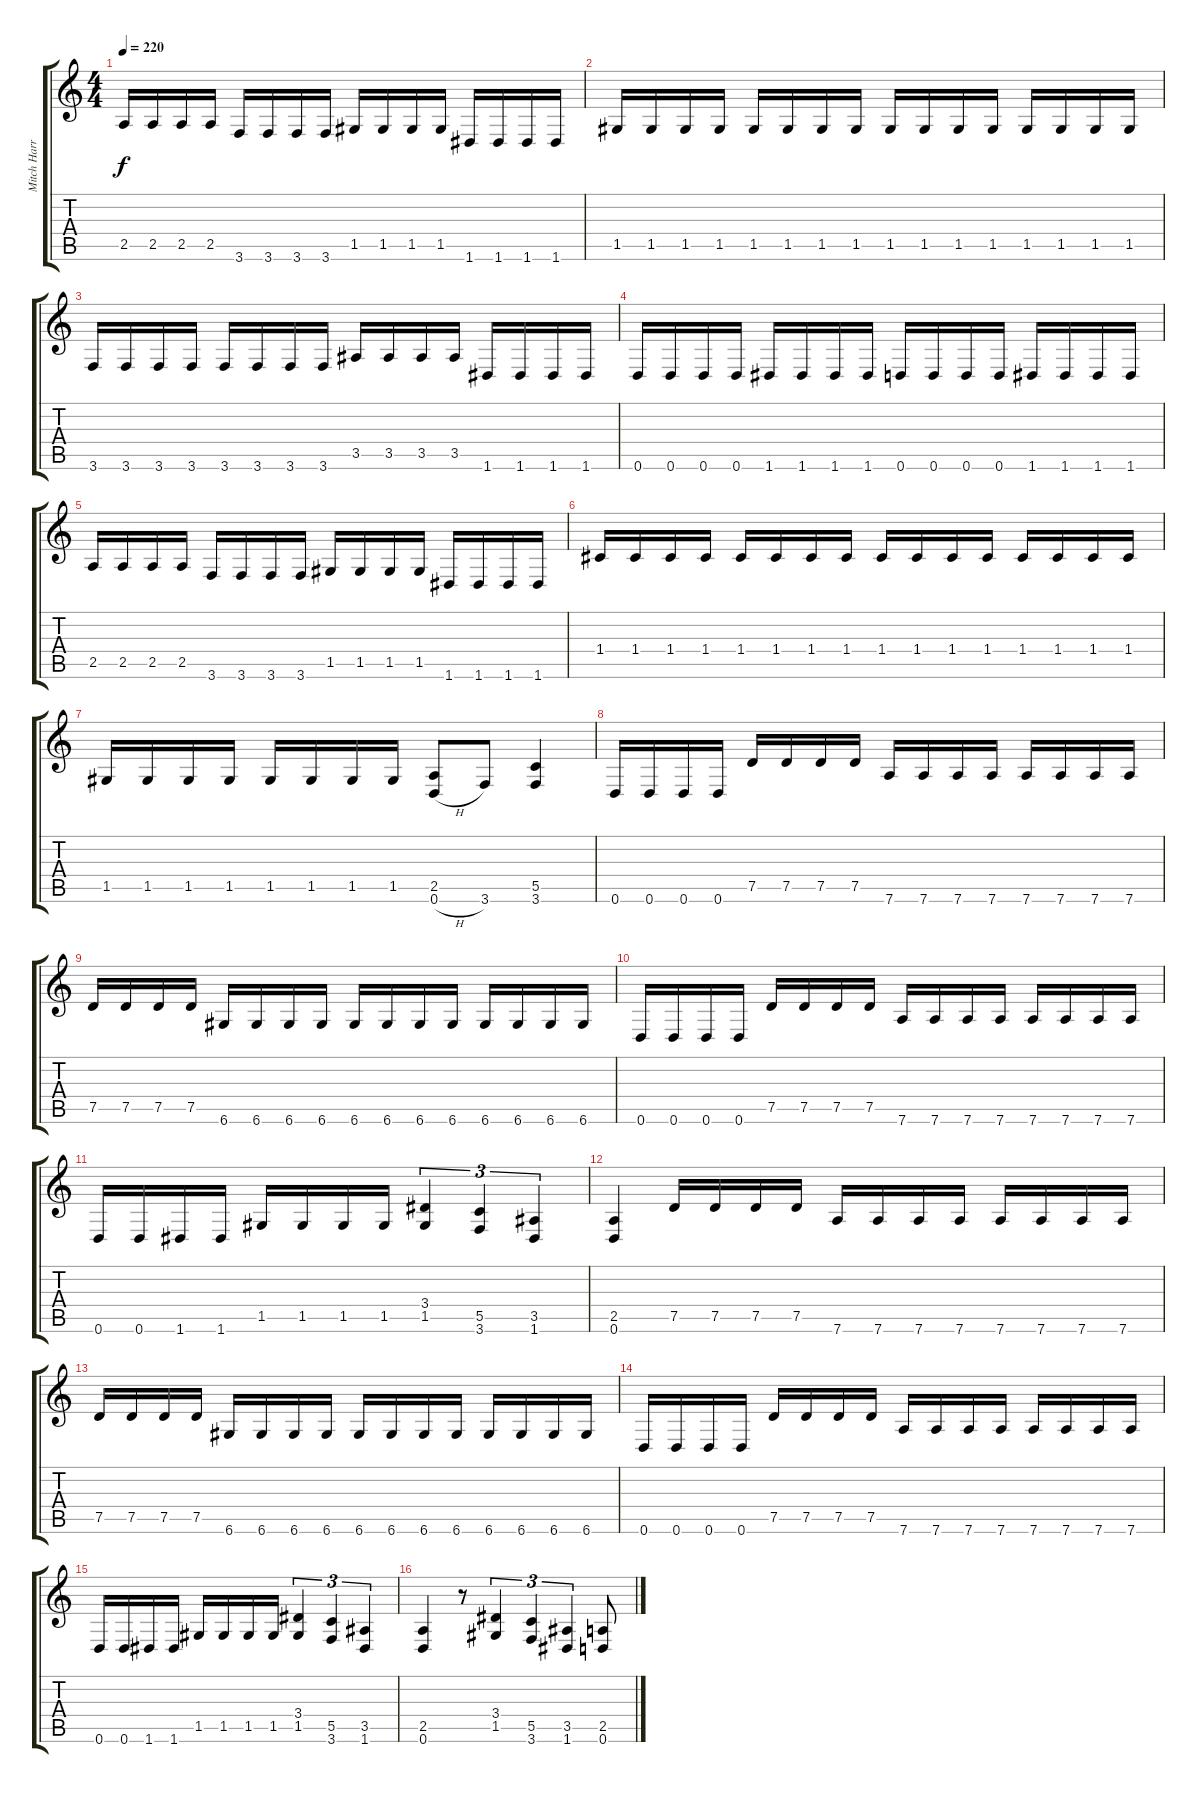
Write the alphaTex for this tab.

\track ("Mitch Harris (Guitar 1) " "Mitch Harr") {instrument distortionguitar}
\staff {score tabs}
\tuning (D4 A3 F3 C3 G2 D2) {hide}
\ts (4 4)
\tempo 220
\clef g2
\ks c
2.5.16{dy f} 2.5.16 2.5.16 2.5.16 3.6.16 3.6.16 3.6.16 3.6.16 1.5.16 1.5.16 1.5.16 1.5.16 1.6.16 1.6.16 1.6.16 1.6.16 |
1.5.16 1.5.16 1.5.16 1.5.16 1.5.16 1.5.16 1.5.16 1.5.16 1.5.16 1.5.16 1.5.16 1.5.16 1.5.16 1.5.16 1.5.16 1.5.16 |
3.6.16 3.6.16 3.6.16 3.6.16 3.6.16 3.6.16 3.6.16 3.6.16 3.5.16 3.5.16 3.5.16 3.5.16 1.6.16 1.6.16 1.6.16 1.6.16 |
0.6.16 0.6.16 0.6.16 0.6.16 1.6.16 1.6.16 1.6.16 1.6.16 0.6.16 0.6.16 0.6.16 0.6.16 1.6.16 1.6.16 1.6.16 1.6.16 |
2.5.16 2.5.16 2.5.16 2.5.16 3.6.16 3.6.16 3.6.16 3.6.16 1.5.16 1.5.16 1.5.16 1.5.16 1.6.16 1.6.16 1.6.16 1.6.16 |
1.4.16 1.4.16 1.4.16 1.4.16 1.4.16 1.4.16 1.4.16 1.4.16 1.4.16 1.4.16 1.4.16 1.4.16 1.4.16 1.4.16 1.4.16 1.4.16 |
1.5.16 1.5.16 1.5.16 1.5.16 1.5.16 1.5.16 1.5.16 1.5.16 (2.5 0.6{h}).8 3.6.8 (5.5 3.6).4 |
0.6.16 0.6.16 0.6.16 0.6.16 7.5.16 7.5.16 7.5.16 7.5.16 7.6.16 7.6.16 7.6.16 7.6.16 7.6.16 7.6.16 7.6.16 7.6.16 |
7.5.16 7.5.16 7.5.16 7.5.16 6.6.16 6.6.16 6.6.16 6.6.16 6.6.16 6.6.16 6.6.16 6.6.16 6.6.16 6.6.16 6.6.16 6.6.16 |
0.6.16 0.6.16 0.6.16 0.6.16 7.5.16 7.5.16 7.5.16 7.5.16 7.6.16 7.6.16 7.6.16 7.6.16 7.6.16 7.6.16 7.6.16 7.6.16 |
0.6.16 0.6.16 1.6.16 1.6.16 1.5.16 1.5.16 1.5.16 1.5.16 (3.4 1.5).4{tu (3 2)} (5.5 3.6).4{tu (3 2)} (3.5 1.6).4{tu (3 2)} |
(2.5 0.6).4 7.5.16 7.5.16 7.5.16 7.5.16 7.6.16 7.6.16 7.6.16 7.6.16 7.6.16 7.6.16 7.6.16 7.6.16 |
7.5.16 7.5.16 7.5.16 7.5.16 6.6.16 6.6.16 6.6.16 6.6.16 6.6.16 6.6.16 6.6.16 6.6.16 6.6.16 6.6.16 6.6.16 6.6.16 |
0.6.16 0.6.16 0.6.16 0.6.16 7.5.16 7.5.16 7.5.16 7.5.16 7.6.16 7.6.16 7.6.16 7.6.16 7.6.16 7.6.16 7.6.16 7.6.16 |
0.6.16 0.6.16 1.6.16 1.6.16 1.5.16 1.5.16 1.5.16 1.5.16 (3.4 1.5).4{tu (3 2)} (5.5 3.6).4{tu (3 2)} (3.5 1.6).4{tu (3 2)} |
(2.5 0.6).4 r.8 (3.4 1.5).4{tu (3 2)} (5.5 3.6).4{tu (3 2)} (3.5 1.6).4{tu (3 2)} (2.5 0.6).8
